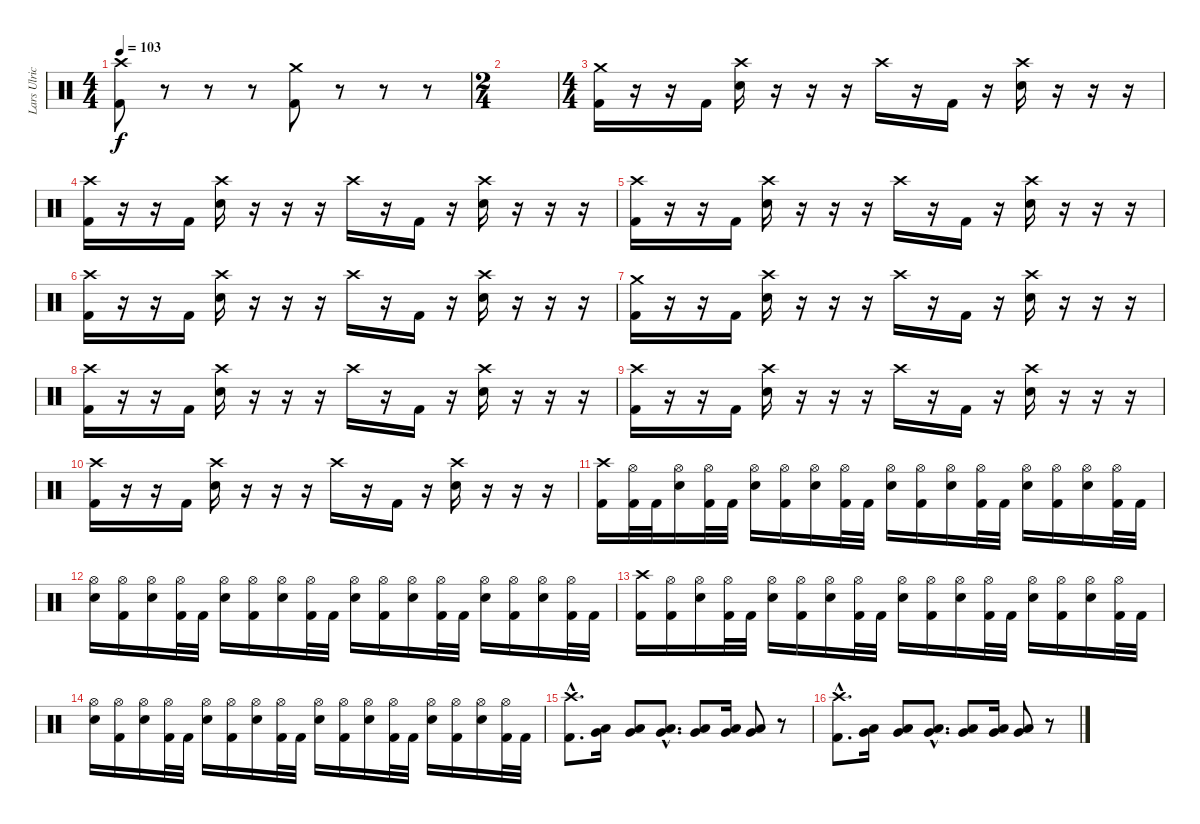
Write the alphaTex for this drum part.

\track ("Lars Ulrich" "Lars Ulric") {instrument percussion}
\staff {score}
\articulation defaults
\ts (4 4)
\tempo 103
\clef neutral
\ks c
("Crash high (hit)" "Kick (hit) 2").8{dy f} r.8 r.8 r.8 ("Crash medium (hit)" "Kick (hit) 2").8 r.8 r.8 r.8 |
\ts (2 4)
|
\ts (4 4)
("Crash medium (hit)" "Kick (hit) 2").16 r.16 r.16 "Kick (hit) 2".16 ("Crash high (hit)" "Snare (hit) 2").16 r.16 r.16 r.16 "Crash high (hit)".16 r.16 "Kick (hit) 2".16 r.16 ("Crash high (hit)" "Snare (hit) 2").16 r.16 r.16 r.16 |
("Crash high (hit)" "Kick (hit) 2").16 r.16 r.16 "Kick (hit) 2".16 ("Crash high (hit)" "Snare (hit) 2").16 r.16 r.16 r.16 "Crash high (hit)".16 r.16 "Kick (hit) 2".16 r.16 ("Crash high (hit)" "Snare (hit) 2").16 r.16 r.16 r.16 |
("Crash high (hit)" "Kick (hit) 2").16 r.16 r.16 "Kick (hit) 2".16 ("Crash high (hit)" "Snare (hit) 2").16 r.16 r.16 r.16 "Crash high (hit)".16 r.16 "Kick (hit) 2".16 r.16 ("Crash high (hit)" "Snare (hit) 2").16 r.16 r.16 r.16 |
("Crash high (hit)" "Kick (hit) 2").16 r.16 r.16 "Kick (hit) 2".16 ("Crash high (hit)" "Snare (hit) 2").16 r.16 r.16 r.16 "Crash high (hit)".16 r.16 "Kick (hit) 2".16 r.16 ("Crash high (hit)" "Snare (hit) 2").16 r.16 r.16 r.16 |
("Crash medium (hit)" "Kick (hit) 2").16 r.16 r.16 "Kick (hit) 2".16 ("Crash high (hit)" "Snare (hit) 2").16 r.16 r.16 r.16 "Crash high (hit)".16 r.16 "Kick (hit) 2".16 r.16 ("Crash high (hit)" "Snare (hit) 2").16 r.16 r.16 r.16 |
("Crash high (hit)" "Kick (hit) 2").16 r.16 r.16 "Kick (hit) 2".16 ("Crash high (hit)" "Snare (hit) 2").16 r.16 r.16 r.16 "Crash high (hit)".16 r.16 "Kick (hit) 2".16 r.16 ("Crash high (hit)" "Snare (hit) 2").16 r.16 r.16 r.16 |
("Crash high (hit)" "Kick (hit) 2").16 r.16 r.16 "Kick (hit) 2".16 ("Crash high (hit)" "Snare (hit) 2").16 r.16 r.16 r.16 "Crash high (hit)".16 r.16 "Kick (hit) 2".16 r.16 ("Crash high (hit)" "Snare (hit) 2").16 r.16 r.16 r.16 |
("Crash high (hit)" "Kick (hit) 2").16 r.16 r.16 "Kick (hit) 2".16 ("Crash high (hit)" "Snare (hit) 2").16 r.16 r.16 r.16 "Crash high (hit)".16 r.16 "Kick (hit) 2".16 r.16 ("Crash high (hit)" "Snare (hit) 2").16 r.16 r.16 r.16 |
("Crash high (hit)" "Kick (hit) 2").16 ("Hi-Hat (open)" "Kick (hit) 2").32 "Kick (hit) 2".32 ("Hi-Hat (open)" "Snare (hit) 2").16 ("Hi-Hat (open)" "Kick (hit) 2").32 "Kick (hit) 2".32 ("Hi-Hat (open)" "Snare (hit) 2").16 ("Hi-Hat (open)" "Kick (hit) 2").16 ("Hi-Hat (open)" "Snare (hit) 2").16 ("Hi-Hat (open)" "Kick (hit) 2").32 "Kick (hit) 2".32 ("Hi-Hat (open)" "Snare (hit) 2").16 ("Hi-Hat (open)" "Kick (hit) 2").16 ("Hi-Hat (open)" "Snare (hit) 2").16 ("Hi-Hat (open)" "Kick (hit) 2").32 "Kick (hit) 2".32 ("Hi-Hat (open)" "Snare (hit) 2").16 ("Hi-Hat (open)" "Kick (hit) 2").16 ("Hi-Hat (open)" "Snare (hit) 2").16 ("Hi-Hat (open)" "Kick (hit) 2").32 "Kick (hit) 2".32 |
("Hi-Hat (open)" "Snare (hit) 2").16 ("Hi-Hat (open)" "Kick (hit) 2").16 ("Hi-Hat (open)" "Snare (hit) 2").16 ("Hi-Hat (open)" "Kick (hit) 2").32 "Kick (hit) 2".32 ("Hi-Hat (open)" "Snare (hit) 2").16 ("Hi-Hat (open)" "Kick (hit) 2").16 ("Hi-Hat (open)" "Snare (hit) 2").16 ("Hi-Hat (open)" "Kick (hit) 2").32 "Kick (hit) 2".32 ("Hi-Hat (open)" "Snare (hit) 2").16 ("Hi-Hat (open)" "Kick (hit) 2").16 ("Hi-Hat (open)" "Snare (hit) 2").16 ("Hi-Hat (open)" "Kick (hit) 2").32 "Kick (hit) 2".32 ("Hi-Hat (open)" "Snare (hit) 2").16 ("Hi-Hat (open)" "Kick (hit) 2").16 ("Hi-Hat (open)" "Snare (hit) 2").16 ("Hi-Hat (open)" "Kick (hit) 2").32 "Kick (hit) 2".32 |
("Crash high (hit)" "Kick (hit) 2").16 ("Hi-Hat (open)" "Kick (hit) 2").16 ("Hi-Hat (open)" "Snare (hit) 2").16 ("Hi-Hat (open)" "Kick (hit) 2").32 "Kick (hit) 2".32 ("Hi-Hat (open)" "Snare (hit) 2").16 ("Hi-Hat (open)" "Kick (hit) 2").16 ("Hi-Hat (open)" "Snare (hit) 2").16 ("Hi-Hat (open)" "Kick (hit) 2").32 "Kick (hit) 2".32 ("Hi-Hat (open)" "Snare (hit) 2").16 ("Hi-Hat (open)" "Kick (hit) 2").16 ("Hi-Hat (open)" "Snare (hit) 2").16 ("Hi-Hat (open)" "Kick (hit) 2").32 "Kick (hit) 2".32 ("Hi-Hat (open)" "Snare (hit) 2").16 ("Hi-Hat (open)" "Kick (hit) 2").16 ("Hi-Hat (open)" "Snare (hit) 2").16 ("Hi-Hat (open)" "Kick (hit) 2").32 "Kick (hit) 2".32 |
("Hi-Hat (open)" "Snare (hit) 2").16 ("Hi-Hat (open)" "Kick (hit) 2").16 ("Hi-Hat (open)" "Snare (hit) 2").16 ("Hi-Hat (open)" "Kick (hit) 2").32 "Kick (hit) 2".32 ("Hi-Hat (open)" "Snare (hit) 2").16 ("Hi-Hat (open)" "Kick (hit) 2").16 ("Hi-Hat (open)" "Snare (hit) 2").16 ("Hi-Hat (open)" "Kick (hit) 2").32 "Kick (hit) 2".32 ("Hi-Hat (open)" "Snare (hit) 2").16 ("Hi-Hat (open)" "Kick (hit) 2").16 ("Hi-Hat (open)" "Snare (hit) 2").16 ("Hi-Hat (open)" "Kick (hit) 2").32 "Kick (hit) 2".32 ("Hi-Hat (open)" "Snare (hit) 2").16 ("Hi-Hat (open)" "Kick (hit) 2").16 ("Hi-Hat (open)" "Snare (hit) 2").16 ("Hi-Hat (open)" "Kick (hit) 2").32 "Kick (hit) 2".32 |
("Crash high (hit)"{hac} "Kick (hit) 2"{hac}).8{d} ("Very Low Tom (hit)" "Low Floor Tom (hit)").16 ("Very Low Tom (hit)" "Low Floor Tom (hit)").8 ("Very Low Tom (hit)"{hac} "Low Floor Tom (hit)"{hac}).8{d} ("Very Low Tom (hit)" "Low Floor Tom (hit)").8 ("Very Low Tom (hit)" "Low Floor Tom (hit)").16 ("Very Low Tom (hit)" "Low Floor Tom (hit)").8 r.8 |
("Crash high (hit)"{hac} "Kick (hit) 2"{hac}).8{d} ("Very Low Tom (hit)" "Low Floor Tom (hit)").16 ("Very Low Tom (hit)" "Low Floor Tom (hit)").8 ("Very Low Tom (hit)"{hac} "Low Floor Tom (hit)"{hac}).8{d} ("Very Low Tom (hit)" "Low Floor Tom (hit)").8 ("Very Low Tom (hit)" "Low Floor Tom (hit)").16 ("Very Low Tom (hit)" "Low Floor Tom (hit)").8 r.8
